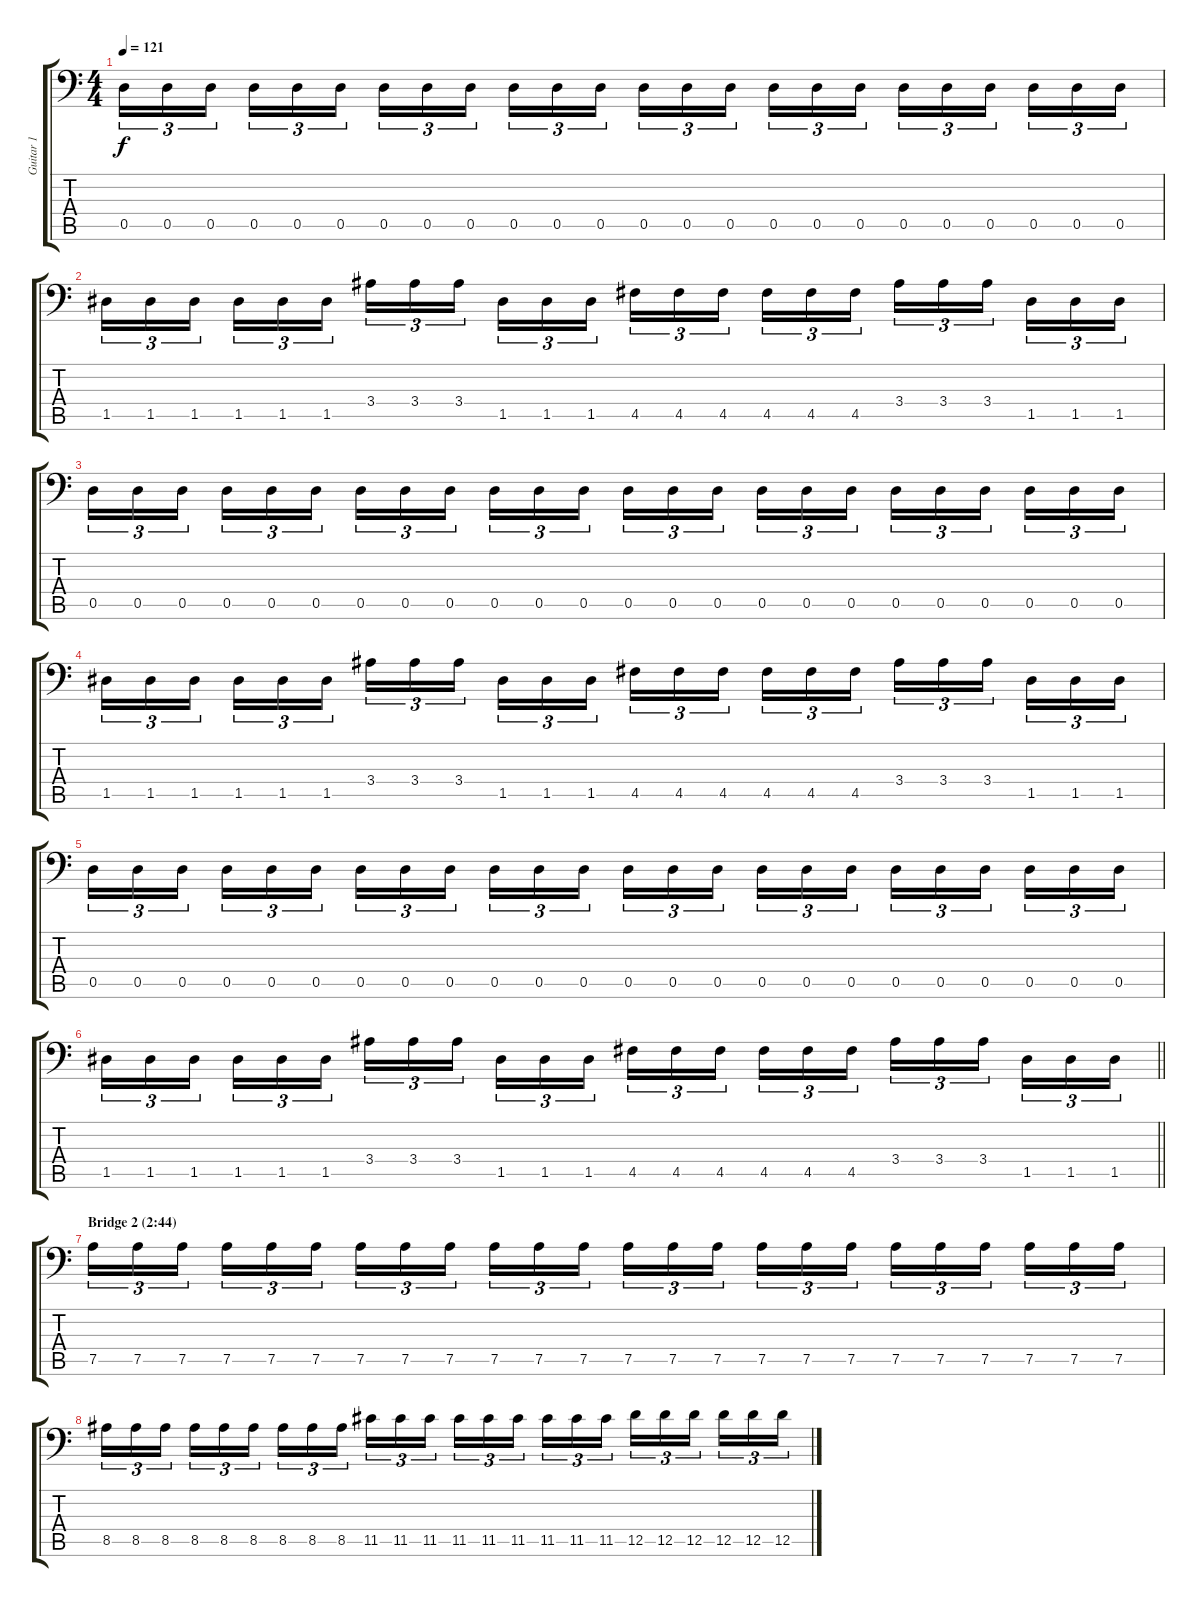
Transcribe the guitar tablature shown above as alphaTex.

\track ("Guitar 1" "Guitar 1") {instrument distortionguitar}
\staff {score tabs}
\tuning (A3 E3 C3 G2 D2 A1) {hide}
\ts (4 4)
\tempo 121
\clef f4
\ks c
0.5.16{tu (3 2) dy f} 0.5.16{tu (3 2)} 0.5.16{tu (3 2) beam splitsecondary} 0.5.16{tu (3 2)} 0.5.16{tu (3 2)} 0.5.16{tu (3 2)} 0.5.16{tu (3 2)} 0.5.16{tu (3 2)} 0.5.16{tu (3 2) beam splitsecondary} 0.5.16{tu (3 2)} 0.5.16{tu (3 2)} 0.5.16{tu (3 2)} 0.5.16{tu (3 2)} 0.5.16{tu (3 2)} 0.5.16{tu (3 2) beam splitsecondary} 0.5.16{tu (3 2)} 0.5.16{tu (3 2)} 0.5.16{tu (3 2)} 0.5.16{tu (3 2)} 0.5.16{tu (3 2)} 0.5.16{tu (3 2) beam splitsecondary} 0.5.16{tu (3 2)} 0.5.16{tu (3 2)} 0.5.16{tu (3 2)} |
1.5.16{tu (3 2)} 1.5.16{tu (3 2)} 1.5.16{tu (3 2) beam splitsecondary} 1.5.16{tu (3 2)} 1.5.16{tu (3 2)} 1.5.16{tu (3 2)} 3.4.16{tu (3 2)} 3.4.16{tu (3 2)} 3.4.16{tu (3 2) beam splitsecondary} 1.5.16{tu (3 2)} 1.5.16{tu (3 2)} 1.5.16{tu (3 2)} 4.5.16{tu (3 2)} 4.5.16{tu (3 2)} 4.5.16{tu (3 2) beam splitsecondary} 4.5.16{tu (3 2)} 4.5.16{tu (3 2)} 4.5.16{tu (3 2)} 3.4.16{tu (3 2)} 3.4.16{tu (3 2)} 3.4.16{tu (3 2) beam splitsecondary} 1.5.16{tu (3 2)} 1.5.16{tu (3 2)} 1.5.16{tu (3 2)} |
0.5.16{tu (3 2)} 0.5.16{tu (3 2)} 0.5.16{tu (3 2) beam splitsecondary} 0.5.16{tu (3 2)} 0.5.16{tu (3 2)} 0.5.16{tu (3 2)} 0.5.16{tu (3 2)} 0.5.16{tu (3 2)} 0.5.16{tu (3 2) beam splitsecondary} 0.5.16{tu (3 2)} 0.5.16{tu (3 2)} 0.5.16{tu (3 2)} 0.5.16{tu (3 2)} 0.5.16{tu (3 2)} 0.5.16{tu (3 2) beam splitsecondary} 0.5.16{tu (3 2)} 0.5.16{tu (3 2)} 0.5.16{tu (3 2)} 0.5.16{tu (3 2)} 0.5.16{tu (3 2)} 0.5.16{tu (3 2) beam splitsecondary} 0.5.16{tu (3 2)} 0.5.16{tu (3 2)} 0.5.16{tu (3 2)} |
1.5.16{tu (3 2)} 1.5.16{tu (3 2)} 1.5.16{tu (3 2) beam splitsecondary} 1.5.16{tu (3 2)} 1.5.16{tu (3 2)} 1.5.16{tu (3 2)} 3.4.16{tu (3 2)} 3.4.16{tu (3 2)} 3.4.16{tu (3 2) beam splitsecondary} 1.5.16{tu (3 2)} 1.5.16{tu (3 2)} 1.5.16{tu (3 2)} 4.5.16{tu (3 2)} 4.5.16{tu (3 2)} 4.5.16{tu (3 2) beam splitsecondary} 4.5.16{tu (3 2)} 4.5.16{tu (3 2)} 4.5.16{tu (3 2)} 3.4.16{tu (3 2)} 3.4.16{tu (3 2)} 3.4.16{tu (3 2) beam splitsecondary} 1.5.16{tu (3 2)} 1.5.16{tu (3 2)} 1.5.16{tu (3 2)} |
0.5.16{tu (3 2)} 0.5.16{tu (3 2)} 0.5.16{tu (3 2) beam splitsecondary} 0.5.16{tu (3 2)} 0.5.16{tu (3 2)} 0.5.16{tu (3 2)} 0.5.16{tu (3 2)} 0.5.16{tu (3 2)} 0.5.16{tu (3 2) beam splitsecondary} 0.5.16{tu (3 2)} 0.5.16{tu (3 2)} 0.5.16{tu (3 2)} 0.5.16{tu (3 2)} 0.5.16{tu (3 2)} 0.5.16{tu (3 2) beam splitsecondary} 0.5.16{tu (3 2)} 0.5.16{tu (3 2)} 0.5.16{tu (3 2)} 0.5.16{tu (3 2)} 0.5.16{tu (3 2)} 0.5.16{tu (3 2) beam splitsecondary} 0.5.16{tu (3 2)} 0.5.16{tu (3 2)} 0.5.16{tu (3 2)} |
\barLineRight lightlight
1.5.16{tu (3 2)} 1.5.16{tu (3 2)} 1.5.16{tu (3 2) beam splitsecondary} 1.5.16{tu (3 2)} 1.5.16{tu (3 2)} 1.5.16{tu (3 2)} 3.4.16{tu (3 2)} 3.4.16{tu (3 2)} 3.4.16{tu (3 2) beam splitsecondary} 1.5.16{tu (3 2)} 1.5.16{tu (3 2)} 1.5.16{tu (3 2)} 4.5.16{tu (3 2)} 4.5.16{tu (3 2)} 4.5.16{tu (3 2) beam splitsecondary} 4.5.16{tu (3 2)} 4.5.16{tu (3 2)} 4.5.16{tu (3 2)} 3.4.16{tu (3 2)} 3.4.16{tu (3 2)} 3.4.16{tu (3 2) beam splitsecondary} 1.5.16{tu (3 2)} 1.5.16{tu (3 2)} 1.5.16{tu (3 2)} |
\section ("" "Bridge 2 (2:44)")
7.5.16{tu (3 2)} 7.5.16{tu (3 2)} 7.5.16{tu (3 2) beam splitsecondary} 7.5.16{tu (3 2)} 7.5.16{tu (3 2)} 7.5.16{tu (3 2)} 7.5.16{tu (3 2)} 7.5.16{tu (3 2)} 7.5.16{tu (3 2) beam splitsecondary} 7.5.16{tu (3 2)} 7.5.16{tu (3 2)} 7.5.16{tu (3 2)} 7.5.16{tu (3 2)} 7.5.16{tu (3 2)} 7.5.16{tu (3 2) beam splitsecondary} 7.5.16{tu (3 2)} 7.5.16{tu (3 2)} 7.5.16{tu (3 2)} 7.5.16{tu (3 2)} 7.5.16{tu (3 2)} 7.5.16{tu (3 2) beam splitsecondary} 7.5.16{tu (3 2)} 7.5.16{tu (3 2)} 7.5.16{tu (3 2)} |
8.5.16{tu (3 2)} 8.5.16{tu (3 2)} 8.5.16{tu (3 2) beam splitsecondary} 8.5.16{tu (3 2)} 8.5.16{tu (3 2)} 8.5.16{tu (3 2)} 8.5.16{tu (3 2)} 8.5.16{tu (3 2)} 8.5.16{tu (3 2) beam splitsecondary} 11.5.16{tu (3 2)} 11.5.16{tu (3 2)} 11.5.16{tu (3 2)} 11.5.16{tu (3 2)} 11.5.16{tu (3 2)} 11.5.16{tu (3 2) beam splitsecondary} 11.5.16{tu (3 2)} 11.5.16{tu (3 2)} 11.5.16{tu (3 2)} 12.5.16{tu (3 2)} 12.5.16{tu (3 2)} 12.5.16{tu (3 2) beam splitsecondary} 12.5.16{tu (3 2)} 12.5.16{tu (3 2)} 12.5.16{tu (3 2)}
